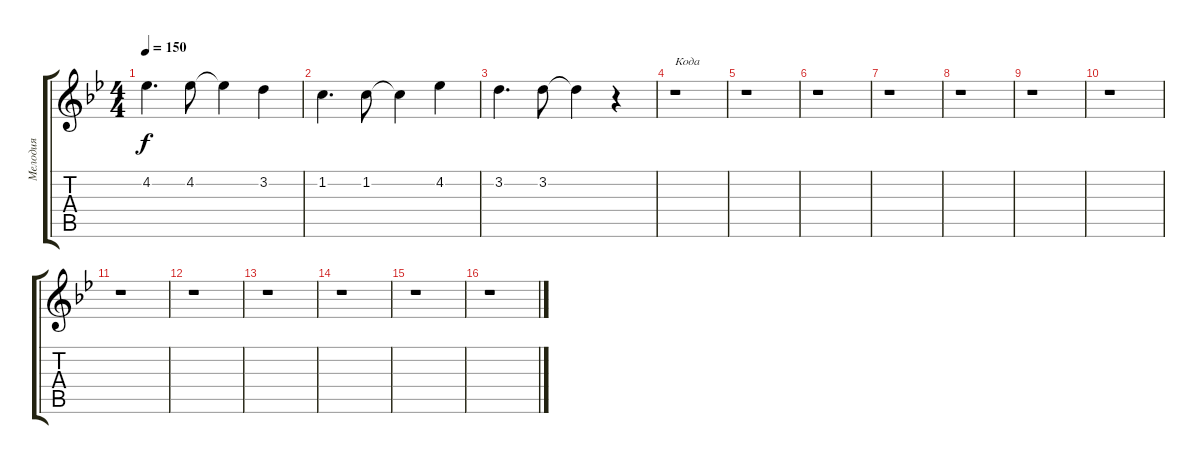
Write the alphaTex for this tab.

\track ("Мелодия" "Мелодия") {instrument synthbass2}
\staff {score tabs}
\tuning (E4 B3 G3 D3 A2 E2) {hide}
\ts (4 4)
\tempo 150
\clef g2
\ks gminor
4.2.4{d dy f} 4.2.8 4.2{t}.4 3.2.4 |
1.2.4{d} 1.2.8 1.2{t}.4 4.2.4 |
3.2.4{d} 3.2.8 3.2{t}.4 r.4 |
r.1{txt "Кода"} |
r.1 |
r.1 |
r.1 |
r.1 |
r.1 |
r.1 |
r.1 |
r.1 |
r.1 |
r.1 |
r.1 |
r.1
